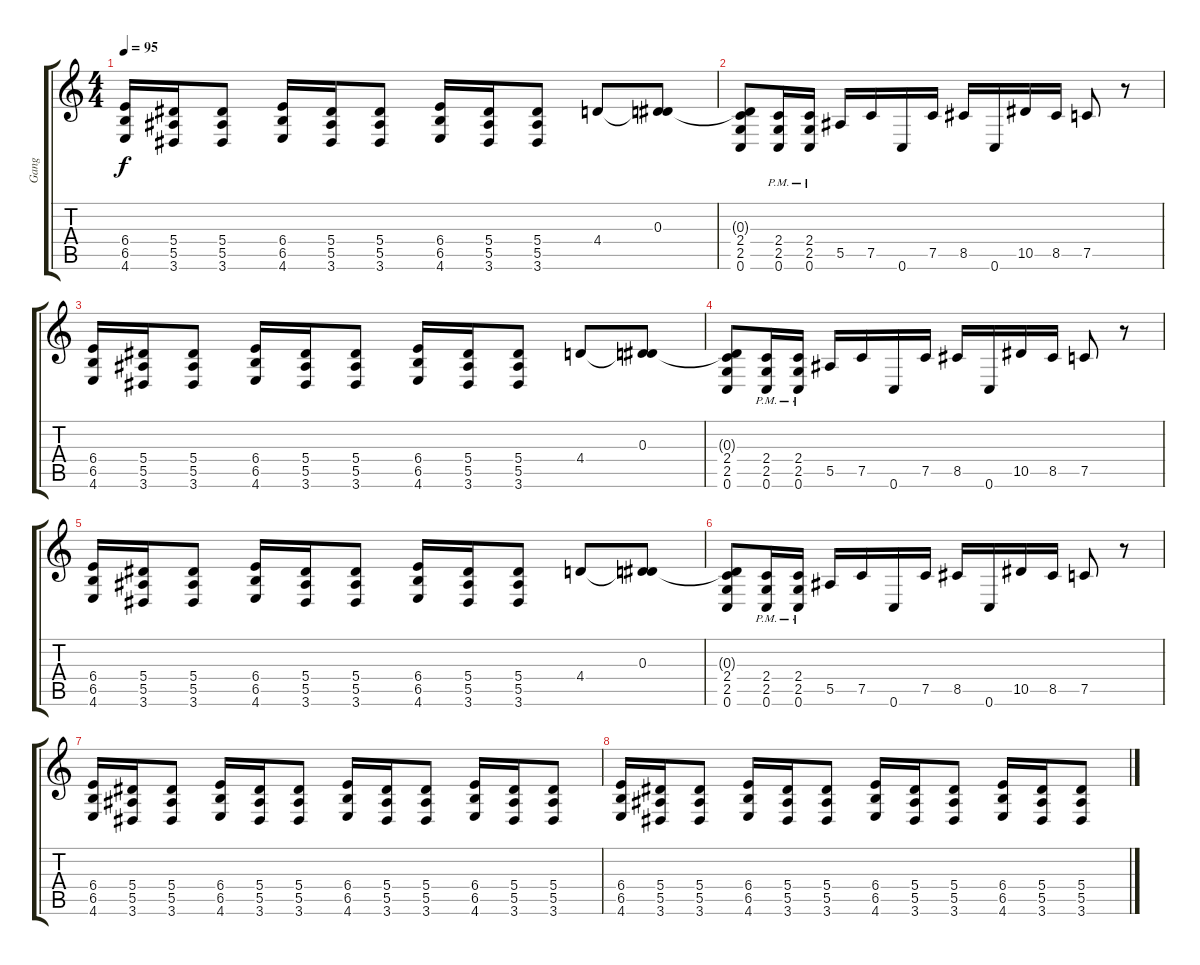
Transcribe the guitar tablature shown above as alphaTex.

\track ("Gang" "Gang") {instrument distortionguitar}
\staff {score tabs}
\tuning (C4 G3 Eb3 Bb2 F2 C2) {hide}
\ts (4 4)
\tempo 95
\clef g2
\ks c
(6.4 6.5 4.6).16{dy f} (5.4 5.5 3.6).16 (5.4 5.5 3.6).8 (6.4 6.5 4.6).16 (5.4 5.5 3.6).16 (5.4 5.5 3.6).8 (6.4 6.5 4.6).16 (5.4 5.5 3.6).16 (5.4 5.5 3.6).8 4.4.8 (0.3 4.4{t}).8 |
(0.3{t} 2.4 2.5 0.6).8 (2.4 2.5 0.6{pm}).16 (2.4 2.5 0.6{pm}).16 5.5.16 7.5.16 0.6.16 7.5.16 8.5.16 0.6.16 10.5.16 8.5.16 7.5.8 r.8 |
(6.4 6.5 4.6).16 (5.4 5.5 3.6).16 (5.4 5.5 3.6).8 (6.4 6.5 4.6).16 (5.4 5.5 3.6).16 (5.4 5.5 3.6).8 (6.4 6.5 4.6).16 (5.4 5.5 3.6).16 (5.4 5.5 3.6).8 4.4.8 (0.3 4.4{t}).8 |
(0.3{t} 2.4 2.5 0.6).8 (2.4 2.5 0.6{pm}).16 (2.4 2.5 0.6{pm}).16 5.5.16 7.5.16 0.6.16 7.5.16 8.5.16 0.6.16 10.5.16 8.5.16 7.5.8 r.8 |
(6.4 6.5 4.6).16 (5.4 5.5 3.6).16 (5.4 5.5 3.6).8 (6.4 6.5 4.6).16 (5.4 5.5 3.6).16 (5.4 5.5 3.6).8 (6.4 6.5 4.6).16 (5.4 5.5 3.6).16 (5.4 5.5 3.6).8 4.4.8 (0.3 4.4{t}).8 |
(0.3{t} 2.4 2.5 0.6).8 (2.4 2.5 0.6{pm}).16 (2.4 2.5 0.6{pm}).16 5.5.16 7.5.16 0.6.16 7.5.16 8.5.16 0.6.16 10.5.16 8.5.16 7.5.8 r.8 |
(6.4 6.5 4.6).16 (5.4 5.5 3.6).16 (5.4 5.5 3.6).8 (6.4 6.5 4.6).16 (5.4 5.5 3.6).16 (5.4 5.5 3.6).8 (6.4 6.5 4.6).16 (5.4 5.5 3.6).16 (5.4 5.5 3.6).8 (6.4 6.5 4.6).16 (5.4 5.5 3.6).16 (5.4 5.5 3.6).8 |
(6.4 6.5 4.6).16 (5.4 5.5 3.6).16 (5.4 5.5 3.6).8 (6.4 6.5 4.6).16 (5.4 5.5 3.6).16 (5.4 5.5 3.6).8 (6.4 6.5 4.6).16 (5.4 5.5 3.6).16 (5.4 5.5 3.6).8 (6.4 6.5 4.6).16 (5.4 5.5 3.6).16 (5.4 5.5 3.6).8
